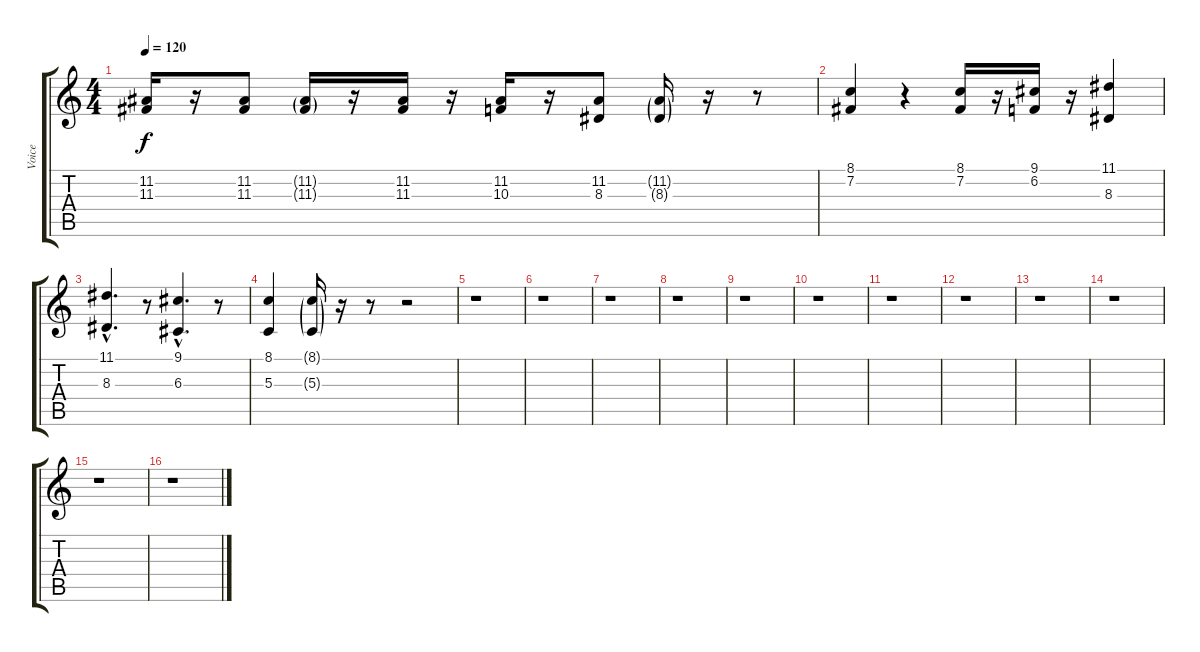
\track ("Voice" "Voice") {instrument fx7echoes}
\staff {score tabs}
\tuning (E4 B3 G3 D3 A2 E2) {hide}
\ts (4 4)
\tempo 120
\clef g2
\ks c
(11.2 11.3).16{dy f} r.16 (11.2 11.3).8 (11.2{g} 11.3{g}).16 r.16 (11.2 11.3).16 r.16 (11.2 10.3).16 r.16 (11.2 8.3).8 (11.2{g} 8.3{g}).16 r.16 r.8 |
(8.1 7.2).4 r.4 (8.1 7.2).16 r.16 (9.1 6.2).16 r.16 (11.1 8.3).4 |
(11.1{hac} 8.3{hac}).4{d} r.8 (9.1{hac} 6.3{hac}).4{d} r.8 |
(8.1 5.3).4 (8.1{g} 5.3{g}).16 r.16 r.8 r.2 |
r.1 |
r.1 |
r.1 |
r.1 |
r.1 |
r.1 |
r.1 |
r.1 |
r.1 |
r.1 |
r.1 |
r.1
